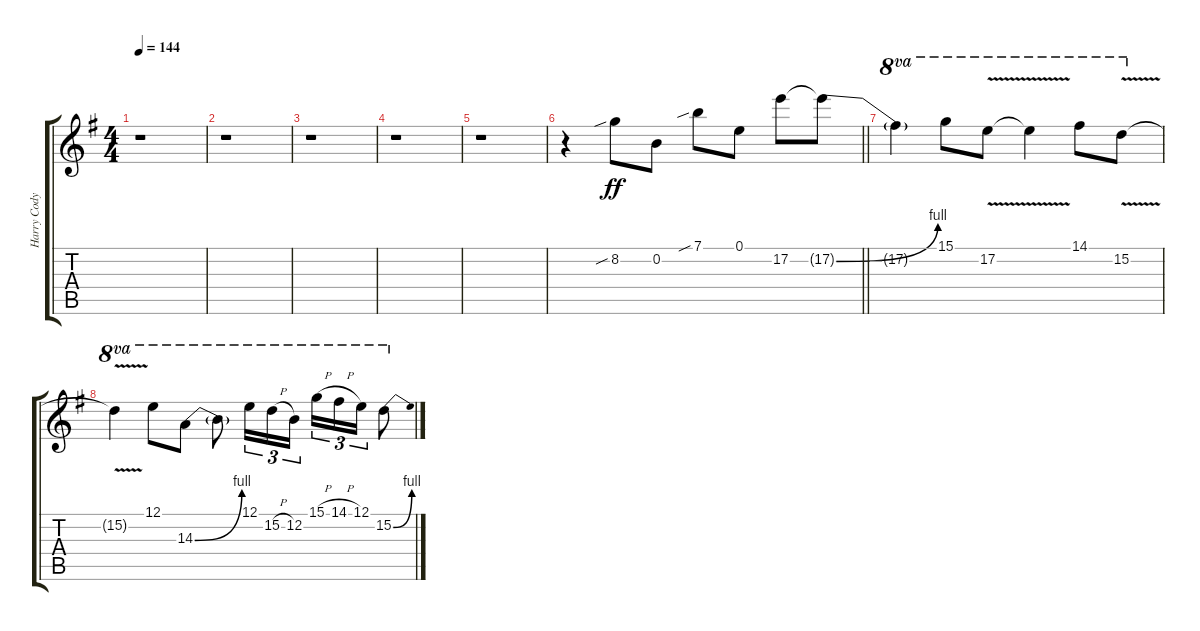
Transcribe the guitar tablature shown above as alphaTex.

\track ("Harry Cody - Lead Guitar" "Harry Cody") {instrument distortionguitar}
\staff {score tabs}
\tuning (E4 B3 G3 D3 A2 E2) {hide}
\ts (4 4)
\tempo 144
\clef g2
\ks g
r.1{dy ff} |
r.1 |
r.1 |
r.1 |
r.1 |
\barLineRight lightlight
r.4 8.2{sib}.8 0.2.8 7.1{sib}.8 0.1.8 17.2.8 17.2{be (bend 0 0 60 4) t}.8 |
17.2{t}.4{ot 8va} 15.1.8{ot 8va} 17.2{v}.8{ot 8va} 17.2{v t}.4{ot 8va} 14.1.8{ot 8va} 15.2{v}.8{ot 8va} |
15.2{v t}.4{ot 8va} 12.1.8{ot 8va} 14.3{be (bend 0 0 60 4)}.8{ot 8va} 14.3{t}.8{ot 8va} 12.1.16{tu (3 2) ot 8va} 15.2{h}.16{tu (3 2) ot 8va} 12.2.16{tu (3 2) ot 8va} 15.1{h}.16{tu (3 2) ot 8va} 14.1{h}.16{tu (3 2) ot 8va} 12.1.16{tu (3 2) ot 8va} 15.2{be (bend 0 0 60 4)}.8{ot 8va}
